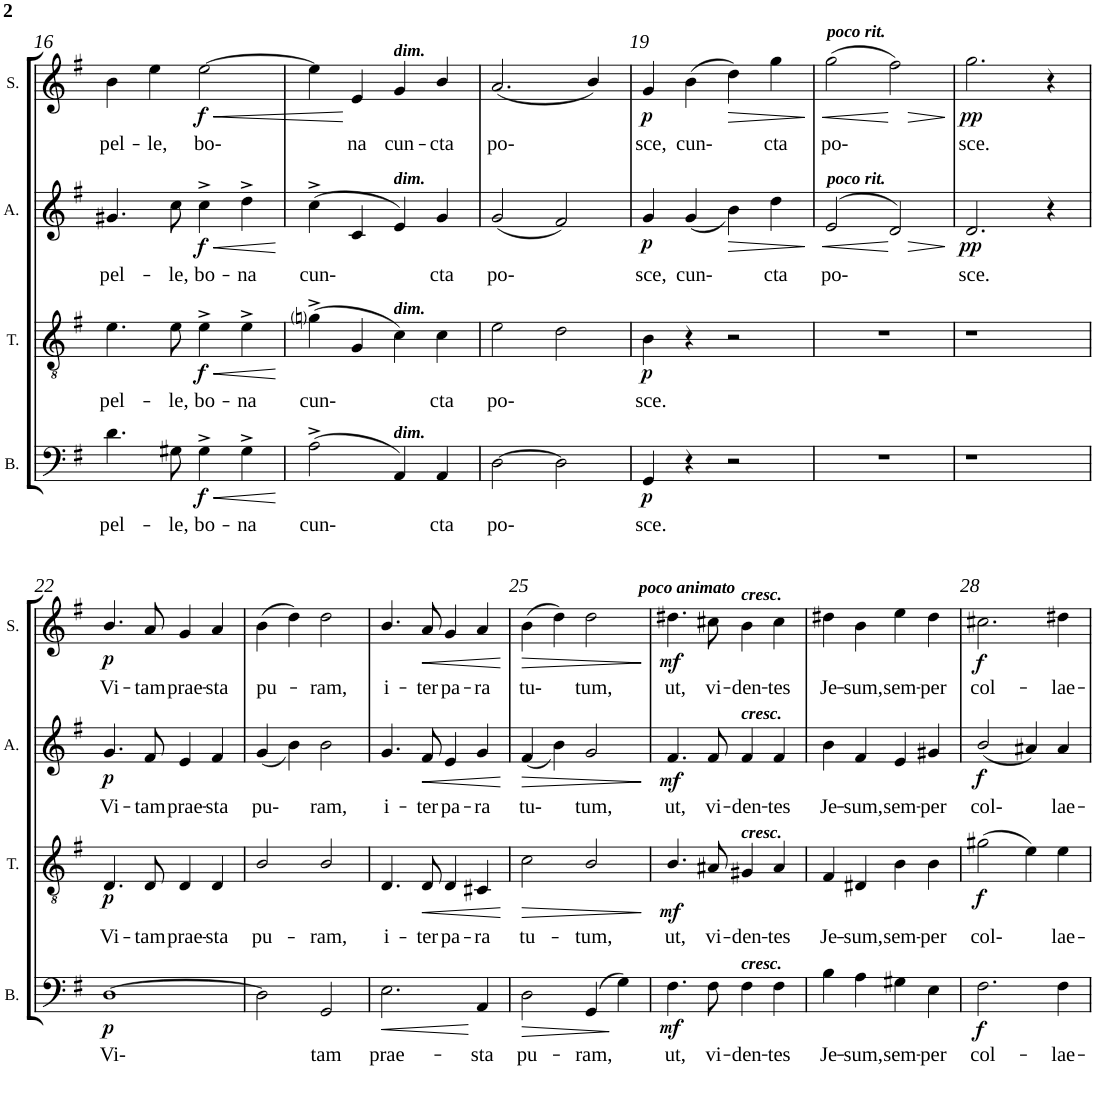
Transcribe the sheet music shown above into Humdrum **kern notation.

**kern	**text	**dynam	**kern	**text	**dynam	**kern	**text	**dynam	**kern	**text	**dynam
*part4	*part4	*part4	*part3	*part3	*part3	*part2	*part2	*part2	*part1	*part1	*part1
*staff4	*staff4	*staff4	*staff3	*staff3	*staff3	*staff2	*staff2	*staff2	*staff1	*staff1	*staff1
*I"Bass	*	*	*I"Tenor	*	*	*I"Alto	*	*	*I"Soprano	*	*
*I'B.	*	*	*I'T.	*	*	*I'A.	*	*	*I'S.	*	*
!!LO:PB:g=z
*clefF4	*	*	*clefGv2	*	*	*clefG2	*	*	*clefG2	*	*
*k[f#]	*	*	*k[f#]	*	*	*k[f#]	*	*	*k[f#]	*	*
*G:	*	*	*G:	*	*	*G:	*	*	*G:	*	*
*M4/4	*	*	*M4/4	*	*	*M4/4	*	*	*M4/4	*	*
=16	=16	=16	=16	=16	=16	=16	=16	=16	=16	=16	=16
!	!LO:LY:b	!	!	!LO:LY:b	!	!	!LO:LY:b	!	!	!LO:LY:b	!
4.d\	pel-	.	4.e\	pel-	.	4.g#X/	pel-	.	4b\	pel-	.
!	!	!	!	!	!	!	!	!	!	!LO:LY:b	!
.	.	.	.	.	.	.	.	.	4ee\	-le,	.
!	!LO:LY:b	!	!	!LO:LY:b	!	!	!LO:LY:b	!	!	!	!
8G#X\	-le,	.	8e\	-le,	.	8cc\	-le,	.	.	.	.
!	!LO:LY:b	!LO:HP:b	!	!LO:LY:b	!LO:HP:b	!	!LO:LY:b	!LO:HP:b	!	!LO:LY:b	!LO:HP:b
!	!	!LO:DY:n=1:b	!	!	!LO:DY:n=1:b	!	!	!LO:DY:n=1:b	!	!	!LO:DY:n=1:b
4G#^\	bo-	< f	4e^\	bo-	< f	4cc^\	bo-	< f	[2ee\	bo-	< f
!	!LO:LY:b	!	!	!LO:LY:b	!	!	!LO:LY:b	!	!	!	!
4G#^\	-na	.	4e^\	-na	.	4dd^\	-na	.	.	.	.
.	.	[	.	.	[	.	.	[	.	.	.
=17	=17	=17	=17	=17	=17	=17	=17	=17	=17	=17	=17
!	!LO:LY:b	!	!	!LO:LY:b	!	!	!LO:LY:b	!	!	!	!
(>2A^\	cun-	.	(>4gni^\	cun-	.	(>4cc^\	cun-	.	4ee\]	.	.
!	!	!	!	!	!	!	!	!	!	!LO:LY:b	!
.	.	.	4G/	.	.	4c/	.	.	4e/	na	[
!	!	!	!	!	!	!	!	!	!LO:TX:a:Bi:t=dim.	!	!
!	!	!	!	!	!	!LO:TX:a:Bi:t=dim.	!	!	!	!	!
!	!	!	!LO:TX:a:Bi:t=dim.	!	!	!	!	!	!	!	!
!LO:TX:a:Bi:t=dim.	!	!	!	!	!	!	!	!	!	!	!
!	!	!	!	!	!	!	!	!	!	!LO:LY:b	!
4AA/)	.	.	4c\)	.	.	4e/)	.	.	4g/	cun-	.
!	!LO:LY:b	!	!	!LO:LY:b	!	!	!LO:LY:b	!	!	!LO:LY:b	!
4AA/	cta	.	4c\	cta	.	4g/	cta	.	4b/	-cta	.
=18	=18	=18	=18	=18	=18	=18	=18	=18	=18	=18	=18
!	!LO:LY:b	!	!	!LO:LY:b	!	!	!LO:LY:b	!	!	!LO:LY:b	!
[2D\	po-	.	2e\	po-	.	(<2g/	po-	.	(<2.a/	po-	.
2D\]	.	.	2d\	.	.	2f#/)	.	.	.	.	.
.	.	.	.	.	.	.	.	.	4b/)	.	.
=19	=19	=19	=19	=19	=19	=19	=19	=19	=19	=19	=19
!	!LO:LY:b	!LO:DY:b	!	!LO:LY:b	!LO:DY:b	!	!LO:LY:b	!LO:DY:b	!	!LO:LY:b	!LO:DY:b
4GG/	sce.	p	4B\	sce.	p	4g/	sce,	p	4g/	sce,	p
!	!	!	!	!	!	!	!LO:LY:b	!	!	!LO:LY:b	!
4r	.	.	4r	.	.	(<4g/	cun-	.	(>4b\	cun-	.
!	!	!	!	!	!	!	!	!LO:HP:b	!	!	!LO:HP:b
2r	.	.	2r	.	.	4b\)	.	>	4dd\)	.	>
!	!	!	!	!	!	!	!LO:LY:b	!	!	!LO:LY:b	!
.	.	.	.	.	.	4dd\	cta	.	4gg\	cta	.
.	.	.	.	.	.	.	.	]	.	.	]
=20	=20	=20	=20	=20	=20	=20	=20	=20	=20	=20	=20
!	!	!	!	!	!	!	!	!	!LO:TX:a:Bi:t=poco rit.	!	!
!	!	!	!	!	!	!LO:TX:a:Bi:t=poco rit.	!	!	!	!	!
!	!	!	!	!	!	!	!LO:LY:b	!LO:HP:b	!	!LO:LY:b	!LO:HP:b
1r	.	.	1r	.	.	(>2e/	po-	<	(>2gg\	po-	<
!	!	!	!	!	!	!	!	!LO:HP:n=1:b	!	!	!LO:HP:n=1:b
.	.	.	.	.	.	2d/)	.	[ >	2ff#\)	.	[ >
.	.	.	.	.	.	.	.	]	.	.	]
=21	=21	=21	=21	=21	=21	=21	=21	=21	=21	=21	=21
!	!	!	!	!	!	!	!LO:LY:b	!LO:DY:b	!	!LO:LY:b	!LO:DY:b
1r	.	.	1r	.	.	2.d/	sce.	pp	2.gg\	sce.	pp
.	.	.	.	.	.	4r	.	.	4r	.	.
!!LO:LB:g=z
=22	=22	=22	=22	=22	=22	=22	=22	=22	=22	=22	=22
!	!LO:LY:b	!LO:DY:b	!	!LO:LY:b	!LO:DY:b	!	!LO:LY:b	!LO:DY:b	!	!LO:LY:b	!LO:DY:b
[1D	Vi-	p	4.D/	Vi-	p	4.g/	Vi-	p	4.b/	Vi-	p
!	!	!	!	!LO:LY:b	!	!	!LO:LY:b	!	!	!LO:LY:b	!
.	.	.	8D/	-tam	.	8f#/	-tam	.	8a/	-tam	.
!	!	!	!	!LO:LY:b	!	!	!LO:LY:b	!	!	!LO:LY:b	!
.	.	.	4D/	prae-	.	4e/	prae-	.	4g/	prae-	.
!	!	!	!	!LO:LY:b	!	!	!LO:LY:b	!	!	!LO:LY:b	!
.	.	.	4D/	-sta	.	4f#/	-sta	.	4a/	-sta	.
=23	=23	=23	=23	=23	=23	=23	=23	=23	=23	=23	=23
!	!	!	!	!LO:LY:b	!	!	!LO:LY:b	!	!	!LO:LY:b	!
2D\]	.	.	2B/	pu-	.	(<4g/	pu-	.	(>4b\	pu-	.
.	.	.	.	.	.	4b\)	.	.	4dd\)	.	.
!	!LO:LY:b	!	!	!LO:LY:b	!	!	!LO:LY:b	!	!	!LO:LY:b	!
2GG/	tam	.	2B/	-ram,	.	2b\	ram,	.	2dd\	-ram,	.
=24	=24	=24	=24	=24	=24	=24	=24	=24	=24	=24	=24
!	!LO:LY:b	!LO:HP:b	!	!LO:LY:b	!	!	!LO:LY:b	!	!	!LO:LY:b	!
2.E\	prae-	<	4.D/	i-	.	4.g/	i-	.	4.b/	i-	.
!	!	!	!	!LO:LY:b	!LO:HP:b	!	!LO:LY:b	!LO:HP:b	!	!LO:LY:b	!LO:HP:b
.	.	.	8D/	-ter	<	8f#/	-ter	<	8a/	-ter	<
!	!	!	!	!LO:LY:b	!	!	!LO:LY:b	!	!	!LO:LY:b	!
.	.	.	4D/	pa-	.	4e/	pa-	.	4g/	pa-	.
!	!LO:LY:b	!	!	!LO:LY:b	!	!	!LO:LY:b	!	!	!LO:LY:b	!
4AA/	-sta	[	4C#X/	-ra	.	4g/	-ra	.	4a/	-ra	.
.	.	.	.	.	[	.	.	[	.	.	[
=25	=25	=25	=25	=25	=25	=25	=25	=25	=25	=25	=25
!	!LO:LY:b	!LO:HP:b	!	!LO:LY:b	!LO:HP:b	!	!LO:LY:b	!LO:HP:b	!	!LO:LY:b	!LO:HP:b
2D\	pu-	>	2c\	tu-	>	(<4f#/	tu-	>	(>4b\	tu-	>
.	.	.	.	.	.	4b\)	.	.	4dd\)	.	.
!	!LO:LY:b	!	!	!LO:LY:b	!	!	!LO:LY:b	!	!	!LO:LY:b	!
(4GG/	-ram,	.	2B/	-tum,	.	2g/	tum,	.	2dd\	tum,	.
4G\)	.	]	.	.	.	.	.	.	.	.	.
.	.	.	.	.	]	.	.	]	.	.	]
=26	=26	=26	=26	=26	=26	=26	=26	=26	=26	=26	=26
!	!	!	!	!	!	!	!	!	!LO:TX:a:Bi:t=poco animato	!	!
!	!LO:LY:b	!LO:DY:b	!	!LO:LY:b	!LO:DY:b	!	!LO:LY:b	!LO:DY:b	!	!LO:LY:b	!LO:DY:b
4.F#\	ut,	mf	4.B/	ut,	mf	4.f#/	ut,	mf	4.dd#X\	ut,	mf
!	!LO:LY:b	!	!	!LO:LY:b	!	!	!LO:LY:b	!	!	!LO:LY:b	!
8F#\	vi-	.	8A#X/	vi-	.	8f#/	vi-	.	8cc#X\	vi-	.
!	!	!	!	!	!	!	!	!	!LO:TX:a:Bi:t=cresc.	!	!
!	!	!	!	!	!	!LO:TX:a:Bi:t=cresc.	!	!	!	!	!
!	!	!	!LO:TX:a:Bi:t=cresc.	!	!	!	!	!	!	!	!
!LO:TX:a:Bi:t=cresc.	!	!	!	!	!	!	!	!	!	!	!
!	!LO:LY:b	!	!	!LO:LY:b	!	!	!LO:LY:b	!	!	!LO:LY:b	!
4F#\	-den-	.	4G#X/	-den-	.	4f#/	-den-	.	4b\	-den-	.
!	!LO:LY:b	!	!	!LO:LY:b	!	!	!LO:LY:b	!	!	!LO:LY:b	!
4F#\	-tes	.	4A#/	-tes	.	4f#/	-tes	.	4cc#\	-tes	.
=27	=27	=27	=27	=27	=27	=27	=27	=27	=27	=27	=27
!	!LO:LY:b	!	!	!LO:LY:b	!	!	!LO:LY:b	!	!	!LO:LY:b	!
4B\	Je-	.	4F#/	Je-	.	4b\	Je-	.	4dd#X\	Je-	.
!	!LO:LY:b	!	!	!LO:LY:b	!	!	!LO:LY:b	!	!	!LO:LY:b	!
4A\	-sum,	.	4D#X/	-sum,	.	4f#/	-sum,	.	4b\	-sum,	.
!	!LO:LY:b	!	!	!LO:LY:b	!	!	!LO:LY:b	!	!	!LO:LY:b	!
4G#X\	sem-	.	4B\	sem-	.	4e/	sem-	.	4ee\	sem-	.
!	!LO:LY:b	!	!	!LO:LY:b	!	!	!LO:LY:b	!	!	!LO:LY:b	!
4E\	-per	.	4B\	-per	.	4g#X/	-per	.	4dd#\	-per	.
=28	=28	=28	=28	=28	=28	=28	=28	=28	=28	=28	=28
!	!LO:LY:b	!LO:DY:b	!	!LO:LY:b	!LO:DY:b	!	!LO:LY:b	!LO:DY:b	!	!LO:LY:b	!LO:DY:b
2.F#\	col-	f	(2g#X\	col-	f	(<2b/	col-	f	2.cc#X\	col-	f
.	.	.	4e\)	.	.	4a#X/)	.	.	.	.	.
!	!LO:LY:b	!	!	!LO:LY:b	!	!	!LO:LY:b	!	!	!LO:LY:b	!
4F#\	-lae-	.	4e\	lae-	.	4a#/	lae-	.	4dd#X\	-lae-	.
=	=	=	=	=	=	=	=	=	=	=	=
*-	*-	*-	*-	*-	*-	*-	*-	*-	*-	*-	*-
